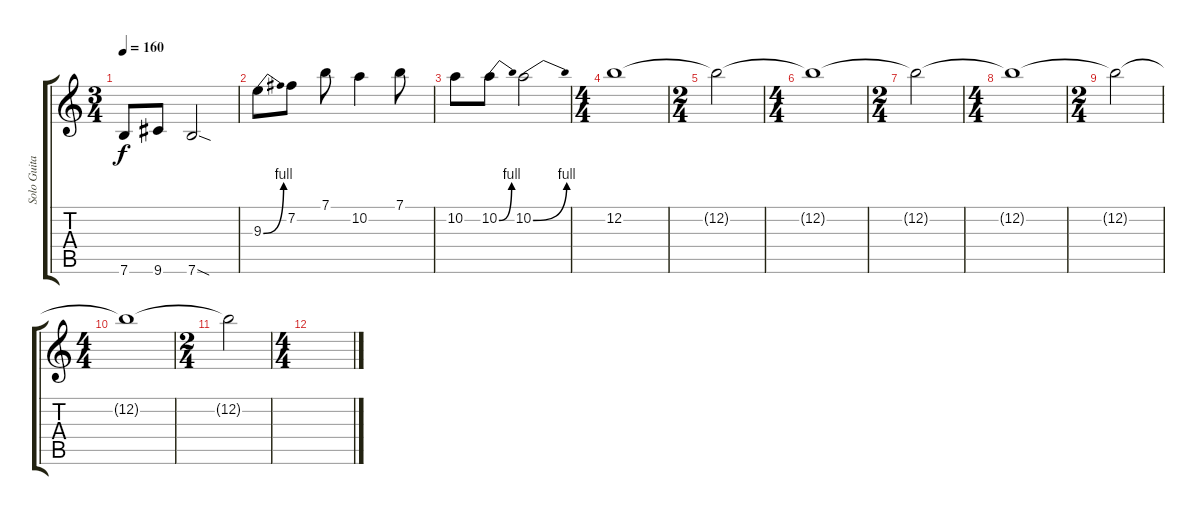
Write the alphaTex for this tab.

\track ("Solo Guitar" "Solo Guita") {instrument distortionguitar}
\staff {score tabs}
\tuning (E4 B3 G3 D3 A2 E2) {hide}
\ts (3 4)
\tempo 160
\clef g2
\ks c
7.6.8{dy f} 9.6.8 7.6{sod}.2 |
9.3{be (bend 0 0 60 4)}.8 7.2.8 7.1.8 10.2.4 7.1.8 |
10.2.8 10.2{be (bend 0 0 60 4)}.8 10.2{be (bend 0 0 60 4)}.2 |
\ts (4 4)
12.2.1 |
\ts (2 4)
12.2{t}.2 |
\ts (4 4)
12.2{t}.1 |
\ts (2 4)
12.2{t}.2 |
\ts (4 4)
12.2{t}.1 |
\ts (2 4)
12.2{t}.2 |
\ts (4 4)
12.2{t}.1 |
\ts (2 4)
12.2{t}.2 |
\ts (4 4)
